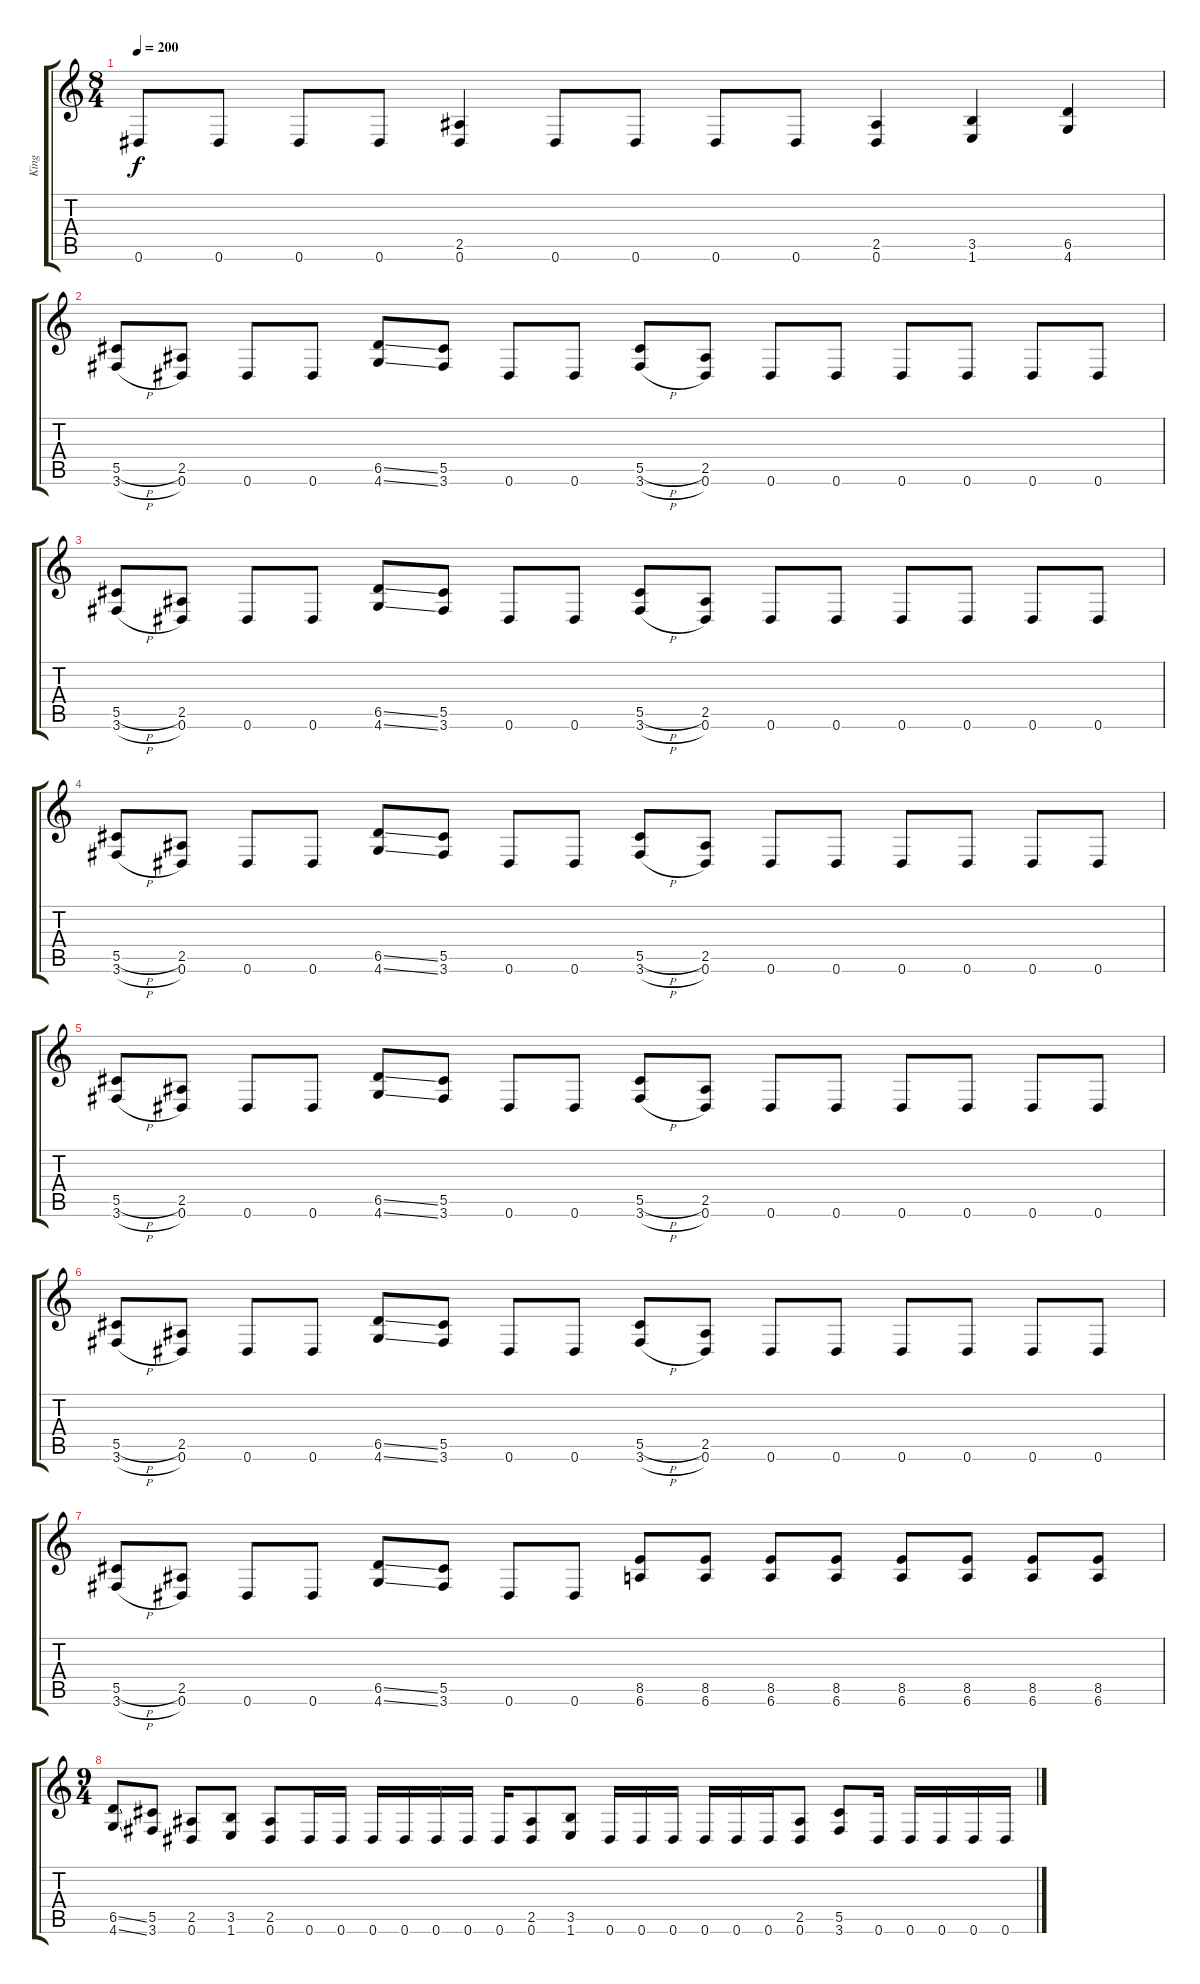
\track ("King" "King") {instrument distortionguitar}
\staff {score tabs}
\tuning (Eb4 Bb3 Gb3 Db3 Ab2 Eb2) {hide}
\ts (8 4)
\tempo 200
\clef g2
\ks c
0.6.8{dy f} 0.6.8 0.6.8 0.6.8 (2.5 0.6).4 0.6.8 0.6.8 0.6.8 0.6.8 (2.5 0.6).4 (3.5 1.6).4 (6.5 4.6).4 |
(5.5{h} 3.6{h}).8 (2.5 0.6).8 0.6.8 0.6.8 (6.5{ss} 4.6{ss}).8 (5.5 3.6).8 0.6.8 0.6.8 (5.5{h} 3.6{h}).8 (2.5 0.6).8 0.6.8 0.6.8 0.6.8 0.6.8 0.6.8 0.6.8 |
(5.5{h} 3.6{h}).8 (2.5 0.6).8 0.6.8 0.6.8 (6.5{ss} 4.6{ss}).8 (5.5 3.6).8 0.6.8 0.6.8 (5.5{h} 3.6{h}).8 (2.5 0.6).8 0.6.8 0.6.8 0.6.8 0.6.8 0.6.8 0.6.8 |
(5.5{h} 3.6{h}).8 (2.5 0.6).8 0.6.8 0.6.8 (6.5{ss} 4.6{ss}).8 (5.5 3.6).8 0.6.8 0.6.8 (5.5{h} 3.6{h}).8 (2.5 0.6).8 0.6.8 0.6.8 0.6.8 0.6.8 0.6.8 0.6.8 |
(5.5{h} 3.6{h}).8 (2.5 0.6).8 0.6.8 0.6.8 (6.5{ss} 4.6{ss}).8 (5.5 3.6).8 0.6.8 0.6.8 (5.5{h} 3.6{h}).8 (2.5 0.6).8 0.6.8 0.6.8 0.6.8 0.6.8 0.6.8 0.6.8 |
(5.5{h} 3.6{h}).8 (2.5 0.6).8 0.6.8 0.6.8 (6.5{ss} 4.6{ss}).8 (5.5 3.6).8 0.6.8 0.6.8 (5.5{h} 3.6{h}).8 (2.5 0.6).8 0.6.8 0.6.8 0.6.8 0.6.8 0.6.8 0.6.8 |
(5.5{h} 3.6{h}).8 (2.5 0.6).8 0.6.8 0.6.8 (6.5{ss} 4.6{ss}).8 (5.5 3.6).8 0.6.8 0.6.8 (8.5 6.6).8 (8.5 6.6).8 (8.5 6.6).8 (8.5 6.6).8 (8.5 6.6).8 (8.5 6.6).8 (8.5 6.6).8 (8.5 6.6).8 |
\ts (9 4)
(6.5{ss} 4.6{ss}).8{volume 10} (5.5 3.6).8 (2.5 0.6).8 (3.5 1.6).8 (2.5 0.6).8 0.6.16 0.6.16 0.6.16 0.6.16 0.6.16 0.6.16 0.6.16 (2.5 0.6).8 (3.5 1.6).8 0.6.16 0.6.16 0.6.16 0.6.16 0.6.16 0.6.16 (2.5 0.6).8 (5.5 3.6).8 0.6.16 0.6.16 0.6.16 0.6.16 0.6.16
